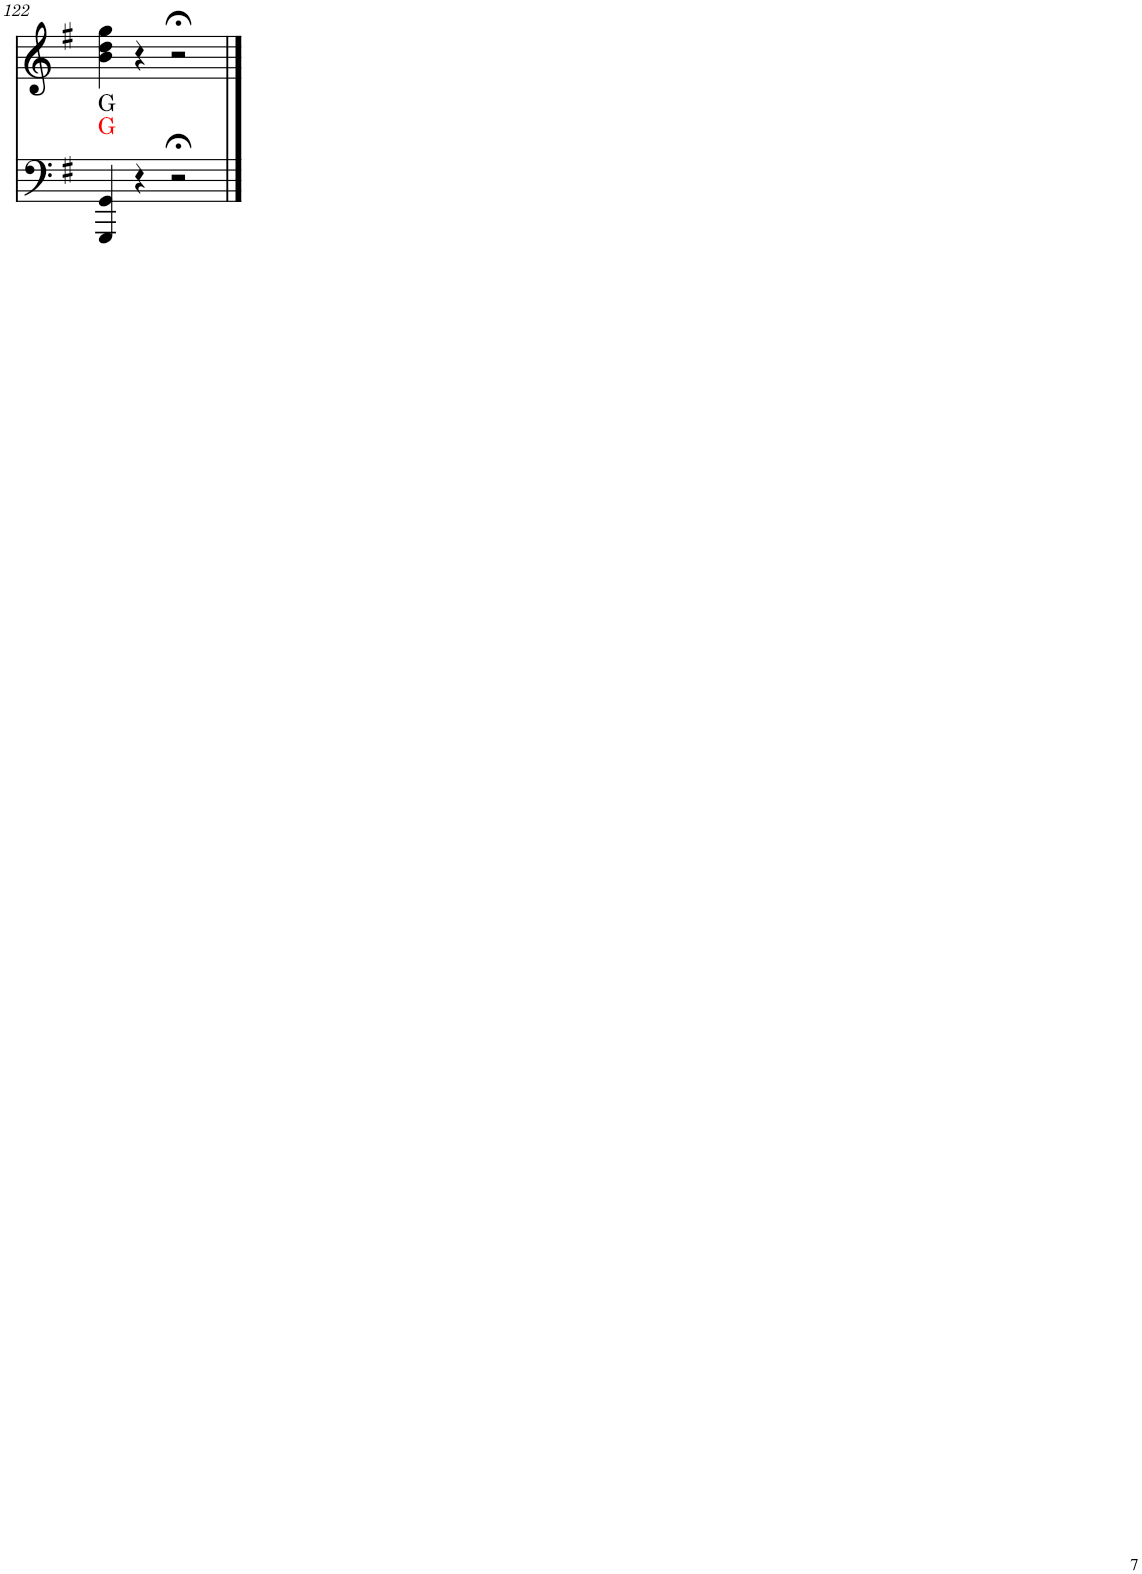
**kern	**harte	**kern
*part2	*part2	*part1
*staff2	*	*staff1
*I"piano	*	*I"piano
*I'Pno	*	*I'Pno
!!LO:PB:g=z
*clefF4	*	*clefG2
*k[f#]	*	*k[f#]
*G:	*	*G:
*M2/2	*	*M2/2
*met(c|)	*	*met(c|)
=122	=122	=122
!	!LO:H:n=1:kt=G	!
!	!LO:H:n=2:kt=G	!
4GGG/ 4GG/	N N	4b\ 4dd\ 4gg\
4r	.	4r
2r;<	.	2r;<
==	==	==
*-	*-	*-
